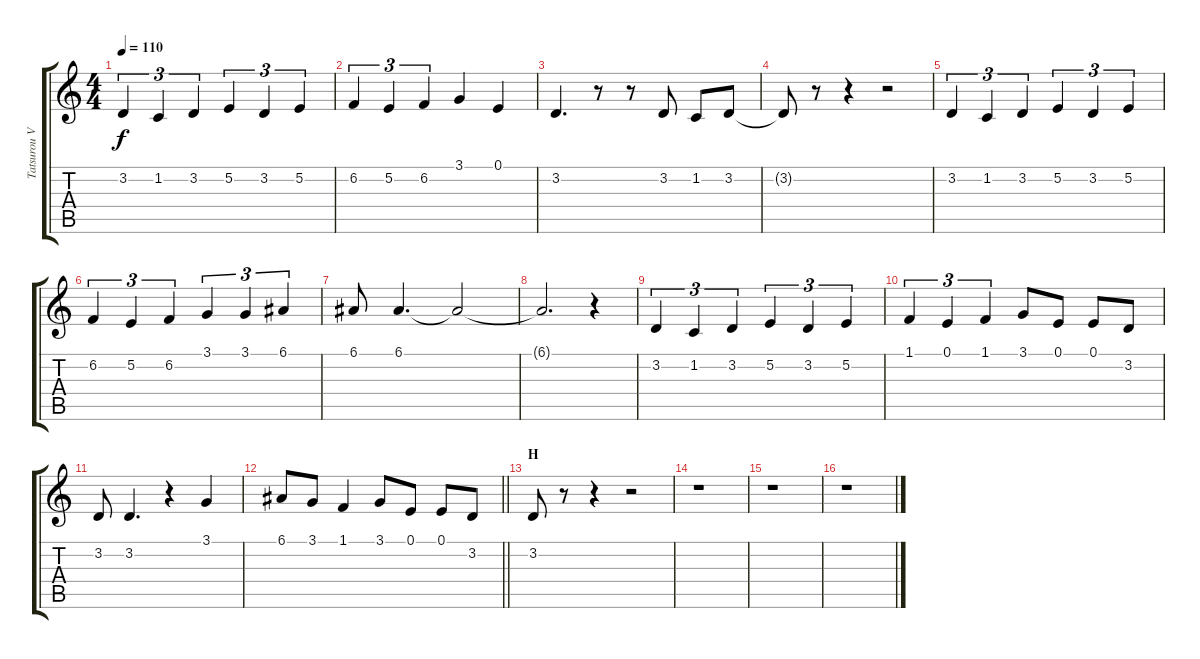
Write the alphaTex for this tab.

\track ("Tatsurou Vocals" "Tatsurou V") {instrument altosax}
\staff {score tabs}
\tuning (E4 B3 G3 D3 A2 E2) {hide}
\ts (4 4)
\tempo 110
\clef g2
\ks c
3.2.4{tu (3 2) dy f} 1.2.4{tu (3 2)} 3.2.4{tu (3 2)} 5.2.4{tu (3 2)} 3.2.4{tu (3 2)} 5.2.4{tu (3 2)} |
6.2.4{tu (3 2)} 5.2.4{tu (3 2)} 6.2.4{tu (3 2)} 3.1.4 0.1.4 |
3.2.4{d} r.8 r.8 3.2.8 1.2.8 3.2.8 |
3.2{t}.8 r.8 r.4 r.2 |
3.2.4{tu (3 2)} 1.2.4{tu (3 2)} 3.2.4{tu (3 2)} 5.2.4{tu (3 2)} 3.2.4{tu (3 2)} 5.2.4{tu (3 2)} |
6.2.4{tu (3 2)} 5.2.4{tu (3 2)} 6.2.4{tu (3 2)} 3.1.4{tu (3 2)} 3.1.4{tu (3 2)} 6.1.4{tu (3 2)} |
6.1.8 6.1.4{d} 6.1{t}.2 |
6.1{t}.2{d} r.4 |
3.2.4{tu (3 2)} 1.2.4{tu (3 2)} 3.2.4{tu (3 2)} 5.2.4{tu (3 2)} 3.2.4{tu (3 2)} 5.2.4{tu (3 2)} |
1.1.4{tu (3 2)} 0.1.4{tu (3 2)} 1.1.4{tu (3 2)} 3.1.8 0.1.8 0.1.8 3.2.8 |
3.2.8 3.2.4{d} r.4 3.1.4 |
\barLineRight lightlight
6.1.8 3.1.8 1.1.4 3.1.8 0.1.8 0.1.8 3.2.8 |
\section ("" "H")
3.2.8 r.8 r.4 r.2 |
r.1 |
r.1 |
r.1
